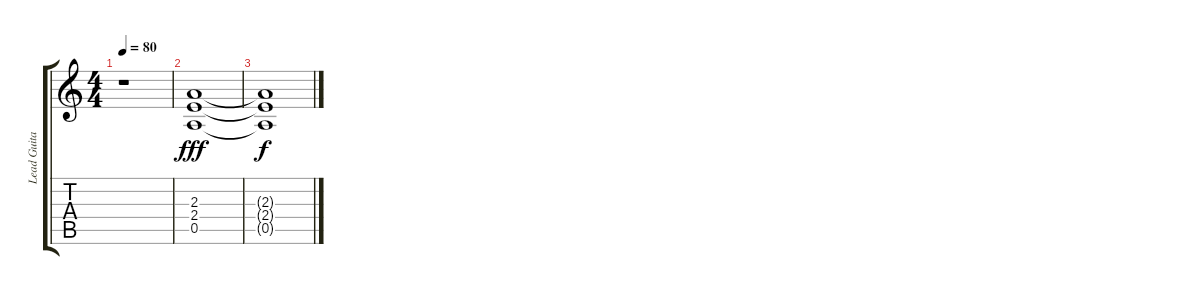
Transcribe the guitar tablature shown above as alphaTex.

\track ("Lead Guitar" "Lead Guita") {instrument distortionguitar}
\staff {score tabs}
\tuning (E4 B3 G3 D3 A2 E2) {hide}
\ts (4 4)
\tempo 80
\clef g2
\ks c
r.1{dy fff} |
(2.3 2.4 0.5).1 |
(2.3{t} 2.4{t} 0.5{t}).1{dy f}
